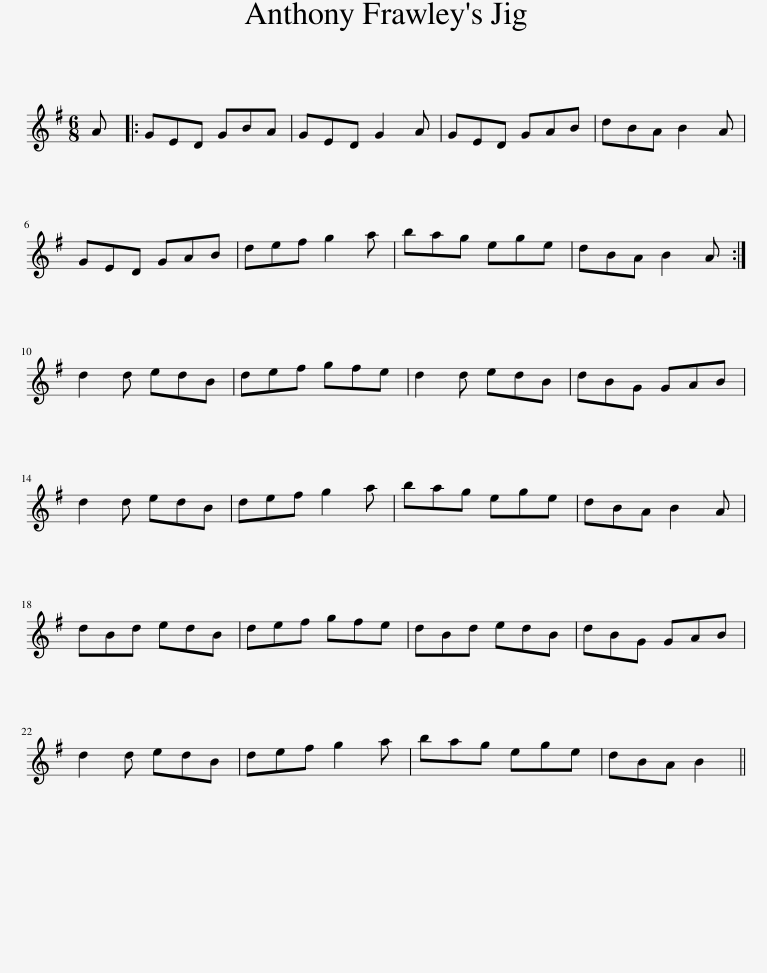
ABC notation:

X:1
L:1/8
M:6/8
I:linebreak $
K:G
V:1 treble
V:1
 A |: GED GBA | GED G2 A | GED GAB | dBA B2 A |$ %5
 GED GAB | def g2 a | bag ege | dBA B2 A :|$ d2 d edB | %10
 def gfe | d2 d edB | dBG GAB |$ d2 d edB | def g2 a | %15
 bag ege | dBA B2 A |$ dBd edB | def gfe | dBd edB | %20
 dBG GAB |$ d2 d edB | def g2 a | bag ege | dBA B2 || %25
